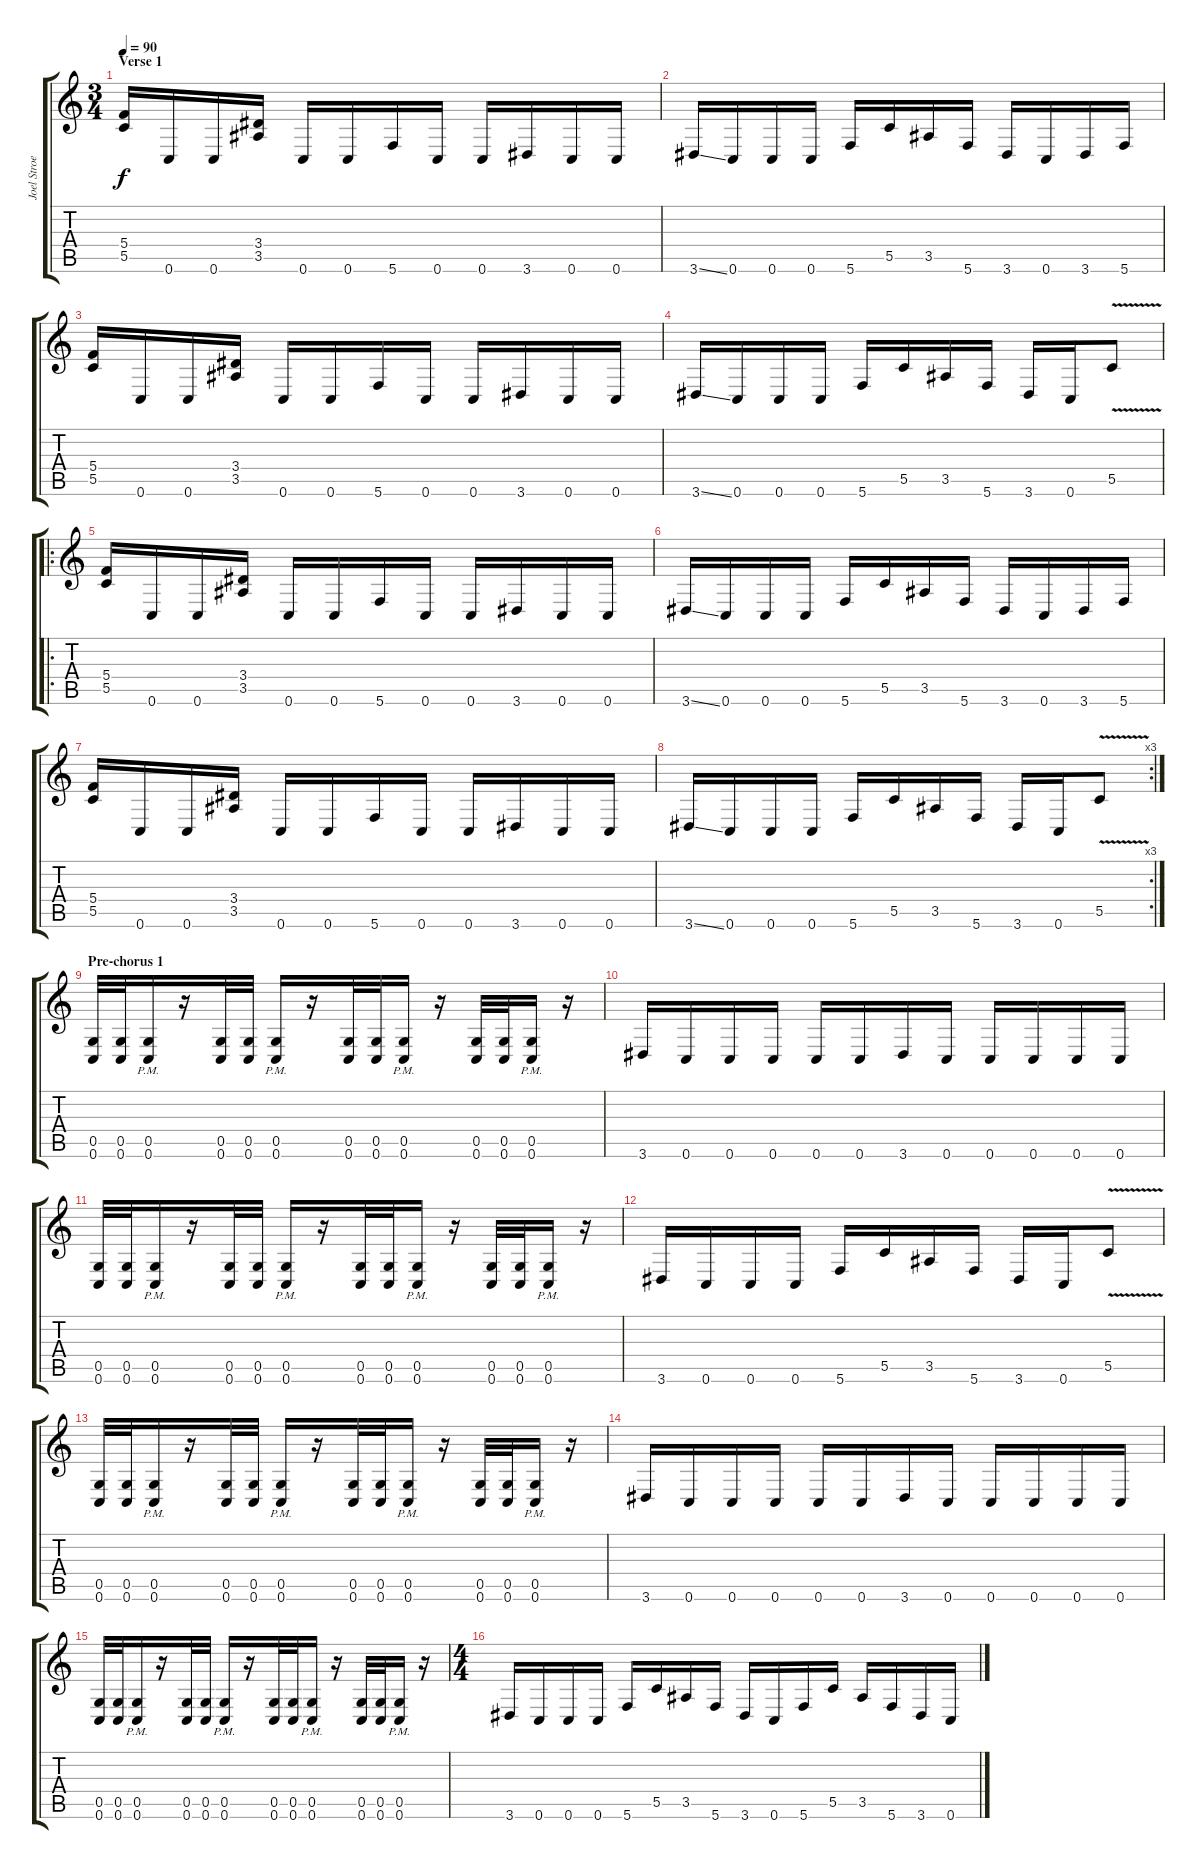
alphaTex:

\track ("Joel Stroetzel" "Joel Stroe") {instrument overdrivenguitar}
\staff {score tabs}
\tuning (D4 A3 F3 C3 G2 C2) {hide}
\ts (3 4)
\section ("" "Verse 1")
\tempo 90
\clef g2
\ks c
(5.4 5.5).16{dy f instrument overdrivenguitar} 0.6.16 0.6.16 (3.4 3.5).16 0.6.16 0.6.16 5.6.16 0.6.16 0.6.16 3.6.16 0.6.16 0.6.16 |
3.6{ss}.16 0.6.16 0.6.16 0.6.16 5.6.16 5.5.16 3.5.16 5.6.16 3.6.16 0.6.16 3.6.16 5.6.16 |
(5.4 5.5).16 0.6.16 0.6.16 (3.4 3.5).16 0.6.16 0.6.16 5.6.16 0.6.16 0.6.16 3.6.16 0.6.16 0.6.16 |
3.6{ss}.16 0.6.16 0.6.16 0.6.16 5.6.16 5.5.16 3.5.16 5.6.16 3.6.16 0.6.16 5.5{v}.8{instrument guitarharmonics} |
\ro
(5.4 5.5).16{instrument overdrivenguitar} 0.6.16 0.6.16 (3.4 3.5).16 0.6.16 0.6.16 5.6.16 0.6.16 0.6.16 3.6.16 0.6.16 0.6.16 |
3.6{ss}.16 0.6.16 0.6.16 0.6.16 5.6.16 5.5.16 3.5.16 5.6.16 3.6.16 0.6.16 3.6.16 5.6.16 |
(5.4 5.5).16 0.6.16 0.6.16 (3.4 3.5).16 0.6.16 0.6.16 5.6.16 0.6.16 0.6.16 3.6.16 0.6.16 0.6.16 |
\rc 3
3.6{ss}.16 0.6.16 0.6.16 0.6.16 5.6.16 5.5.16 3.5.16 5.6.16 3.6.16 0.6.16 5.5{v}.8{instrument guitarharmonics} |
\section ("" "Pre-chorus 1")
(0.5 0.6).32{instrument overdrivenguitar} (0.5 0.6).32 (0.5{pm} 0.6{pm}).16 r.16 (0.5 0.6).32 (0.5 0.6).32 (0.5{pm} 0.6{pm}).16 r.16 (0.5 0.6).32 (0.5 0.6).32 (0.5{pm} 0.6{pm}).16 r.16 (0.5 0.6).32 (0.5 0.6).32 (0.5{pm} 0.6{pm}).16 r.16 |
3.6.16 0.6.16 0.6.16 0.6.16 0.6.16 0.6.16 3.6.16 0.6.16 0.6.16 0.6.16 0.6.16 0.6.16 |
(0.5 0.6).32 (0.5 0.6).32 (0.5{pm} 0.6{pm}).16 r.16 (0.5 0.6).32 (0.5 0.6).32 (0.5{pm} 0.6{pm}).16 r.16 (0.5 0.6).32 (0.5 0.6).32 (0.5{pm} 0.6{pm}).16 r.16 (0.5 0.6).32 (0.5 0.6).32 (0.5{pm} 0.6{pm}).16 r.16 |
3.6.16 0.6.16 0.6.16 0.6.16 5.6.16 5.5.16 3.5.16 5.6.16 3.6.16 0.6.16 5.5{v}.8{instrument guitarharmonics} |
(0.5 0.6).32{instrument overdrivenguitar} (0.5 0.6).32 (0.5{pm} 0.6{pm}).16 r.16 (0.5 0.6).32 (0.5 0.6).32 (0.5{pm} 0.6{pm}).16 r.16 (0.5 0.6).32 (0.5 0.6).32 (0.5{pm} 0.6{pm}).16 r.16 (0.5 0.6).32 (0.5 0.6).32 (0.5{pm} 0.6{pm}).16 r.16 |
3.6.16 0.6.16 0.6.16 0.6.16 0.6.16 0.6.16 3.6.16 0.6.16 0.6.16 0.6.16 0.6.16 0.6.16 |
(0.5 0.6).32 (0.5 0.6).32 (0.5{pm} 0.6{pm}).16 r.16 (0.5 0.6).32 (0.5 0.6).32 (0.5{pm} 0.6{pm}).16 r.16 (0.5 0.6).32 (0.5 0.6).32 (0.5{pm} 0.6{pm}).16 r.16 (0.5 0.6).32 (0.5 0.6).32 (0.5{pm} 0.6{pm}).16 r.16 |
\ts (4 4)
3.6.16 0.6.16 0.6.16 0.6.16 5.6.16 5.5.16 3.5.16 5.6.16 3.6.16 0.6.16 5.6.16 5.5.16 3.5.16 5.6.16 3.6.16 0.6.16
